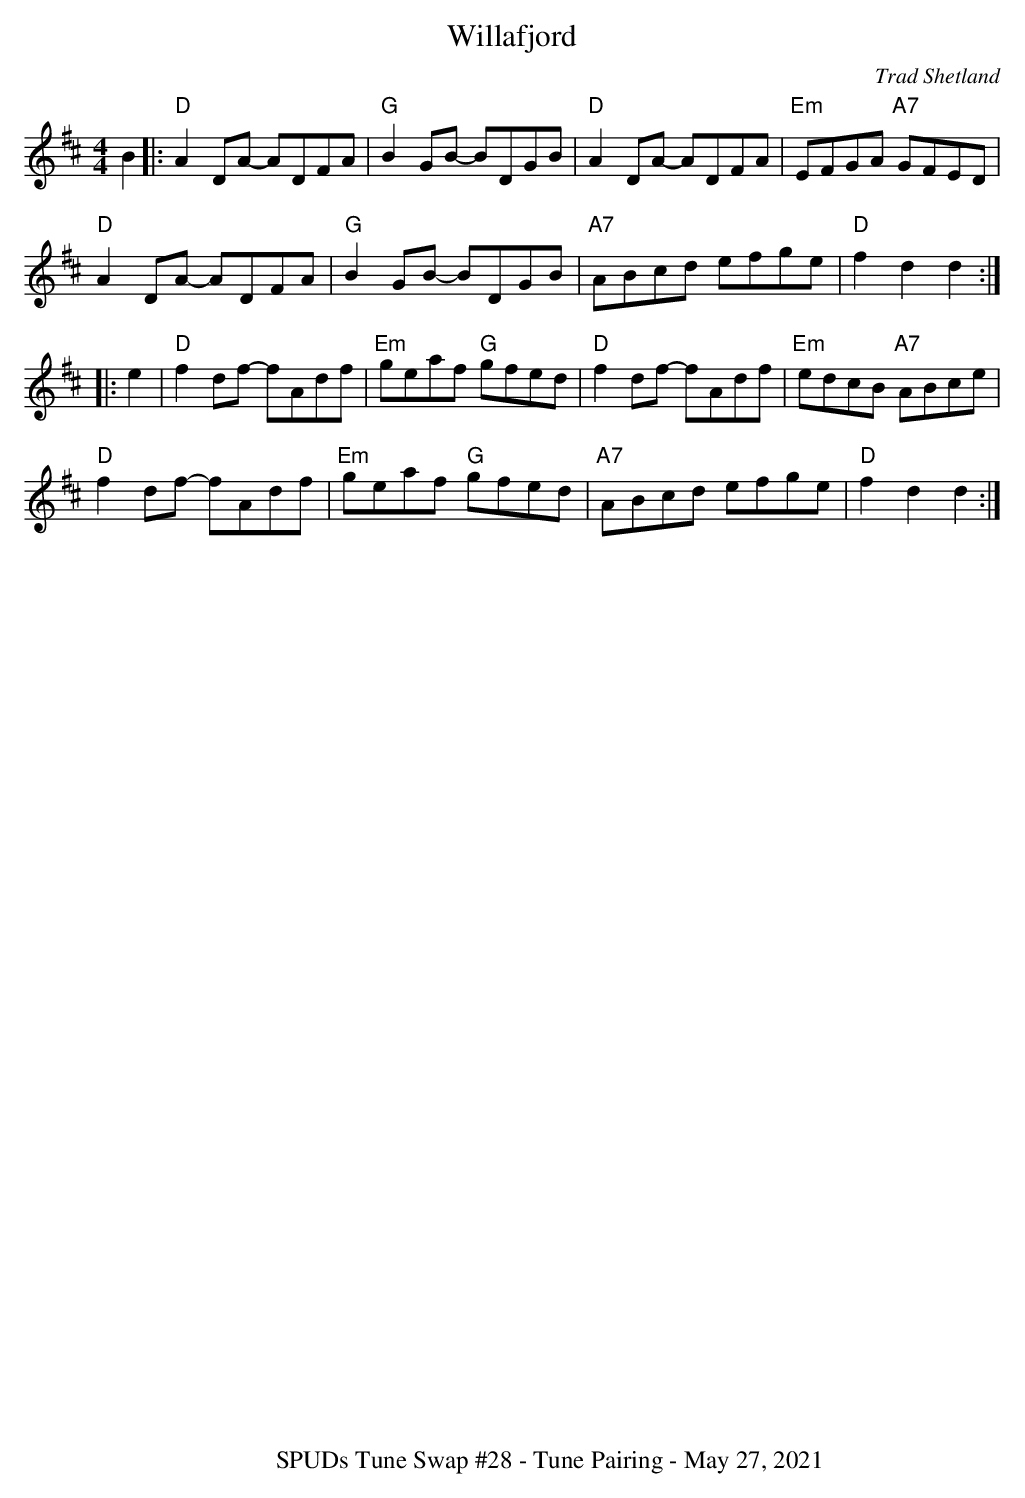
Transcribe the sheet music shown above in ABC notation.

X:1
T:Willafjord
C:Trad Shetland
M:4/4
L:1/8
K:D
B2|:"D"A2 DA- ADFA|"G"B2 GB- BDGB|"D"A2 DA- ADFA|"Em"EFGA "A7"GFED|
"D"A2 DA- ADFA|"G"B2 GB- BDGB|"A7"ABcd efge|"D"f2 d2 d2:|
|:e2|"D"f2 df- fAdf|"Em"geaf "G"gfed|"D"f2 df- fAdf|"Em"edcB "A7"ABce|
"D"f2 df- fAdf|"Em"geaf "G"gfed|"A7"ABcd efge|"D"f2 d2 d2:|
